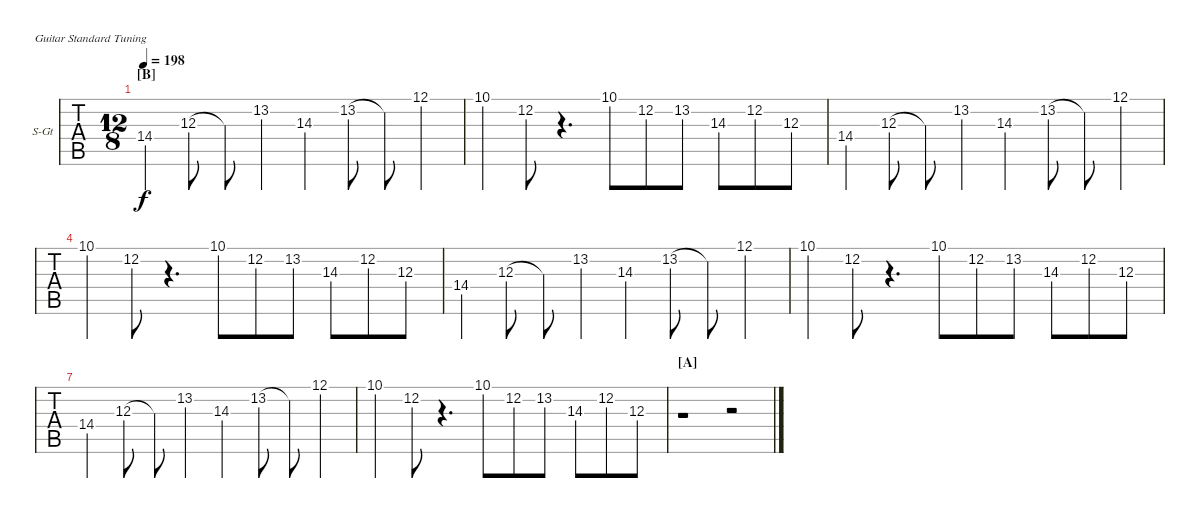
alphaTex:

\bracketExtendMode nobrackets
\firstSystemTrackNameOrientation horizontal
\otherSystemsTrackNameOrientation horizontal
\defaultBarNumberDisplay FirstOfSystem
\track ("12-string" "S-Gt") {instrument acousticguitarsteel}
\staff {tabs}
\tuning (E4 B3 G3 D3 A2 E2)
\ts (12 8)
\section ("B" "")
\tempo 198
\clef g2
\ks c
14.4.4{dy f} 12.3.8 12.3{t}.8 13.2.4 14.3.4 13.2.8 13.2{t}.8 12.1.4 |
10.1.4 12.2.8 r.4{d} 10.1.8 12.2.8 13.2.8 14.3.8 12.2.8 12.3.8 |
14.4.4 12.3.8 12.3{t}.8 13.2.4 14.3.4 13.2.8 13.2{t}.8 12.1.4 |
10.1.4 12.2.8 r.4{d} 10.1.8 12.2.8 13.2.8 14.3.8 12.2.8 12.3.8 |
14.4.4 12.3.8 12.3{t}.8 13.2.4 14.3.4 13.2.8 13.2{t}.8 12.1.4 |
10.1.4 12.2.8 r.4{d} 10.1.8 12.2.8 13.2.8 14.3.8 12.2.8 12.3.8 |
14.4.4 12.3.8 12.3{t}.8 13.2.4 14.3.4 13.2.8 13.2{t}.8 12.1.4 |
10.1.4 12.2.8 r.4{d} 10.1.8 12.2.8 13.2.8 14.3.8 12.2.8 12.3.8 |
\section ("A" "")
r.1 r.2
